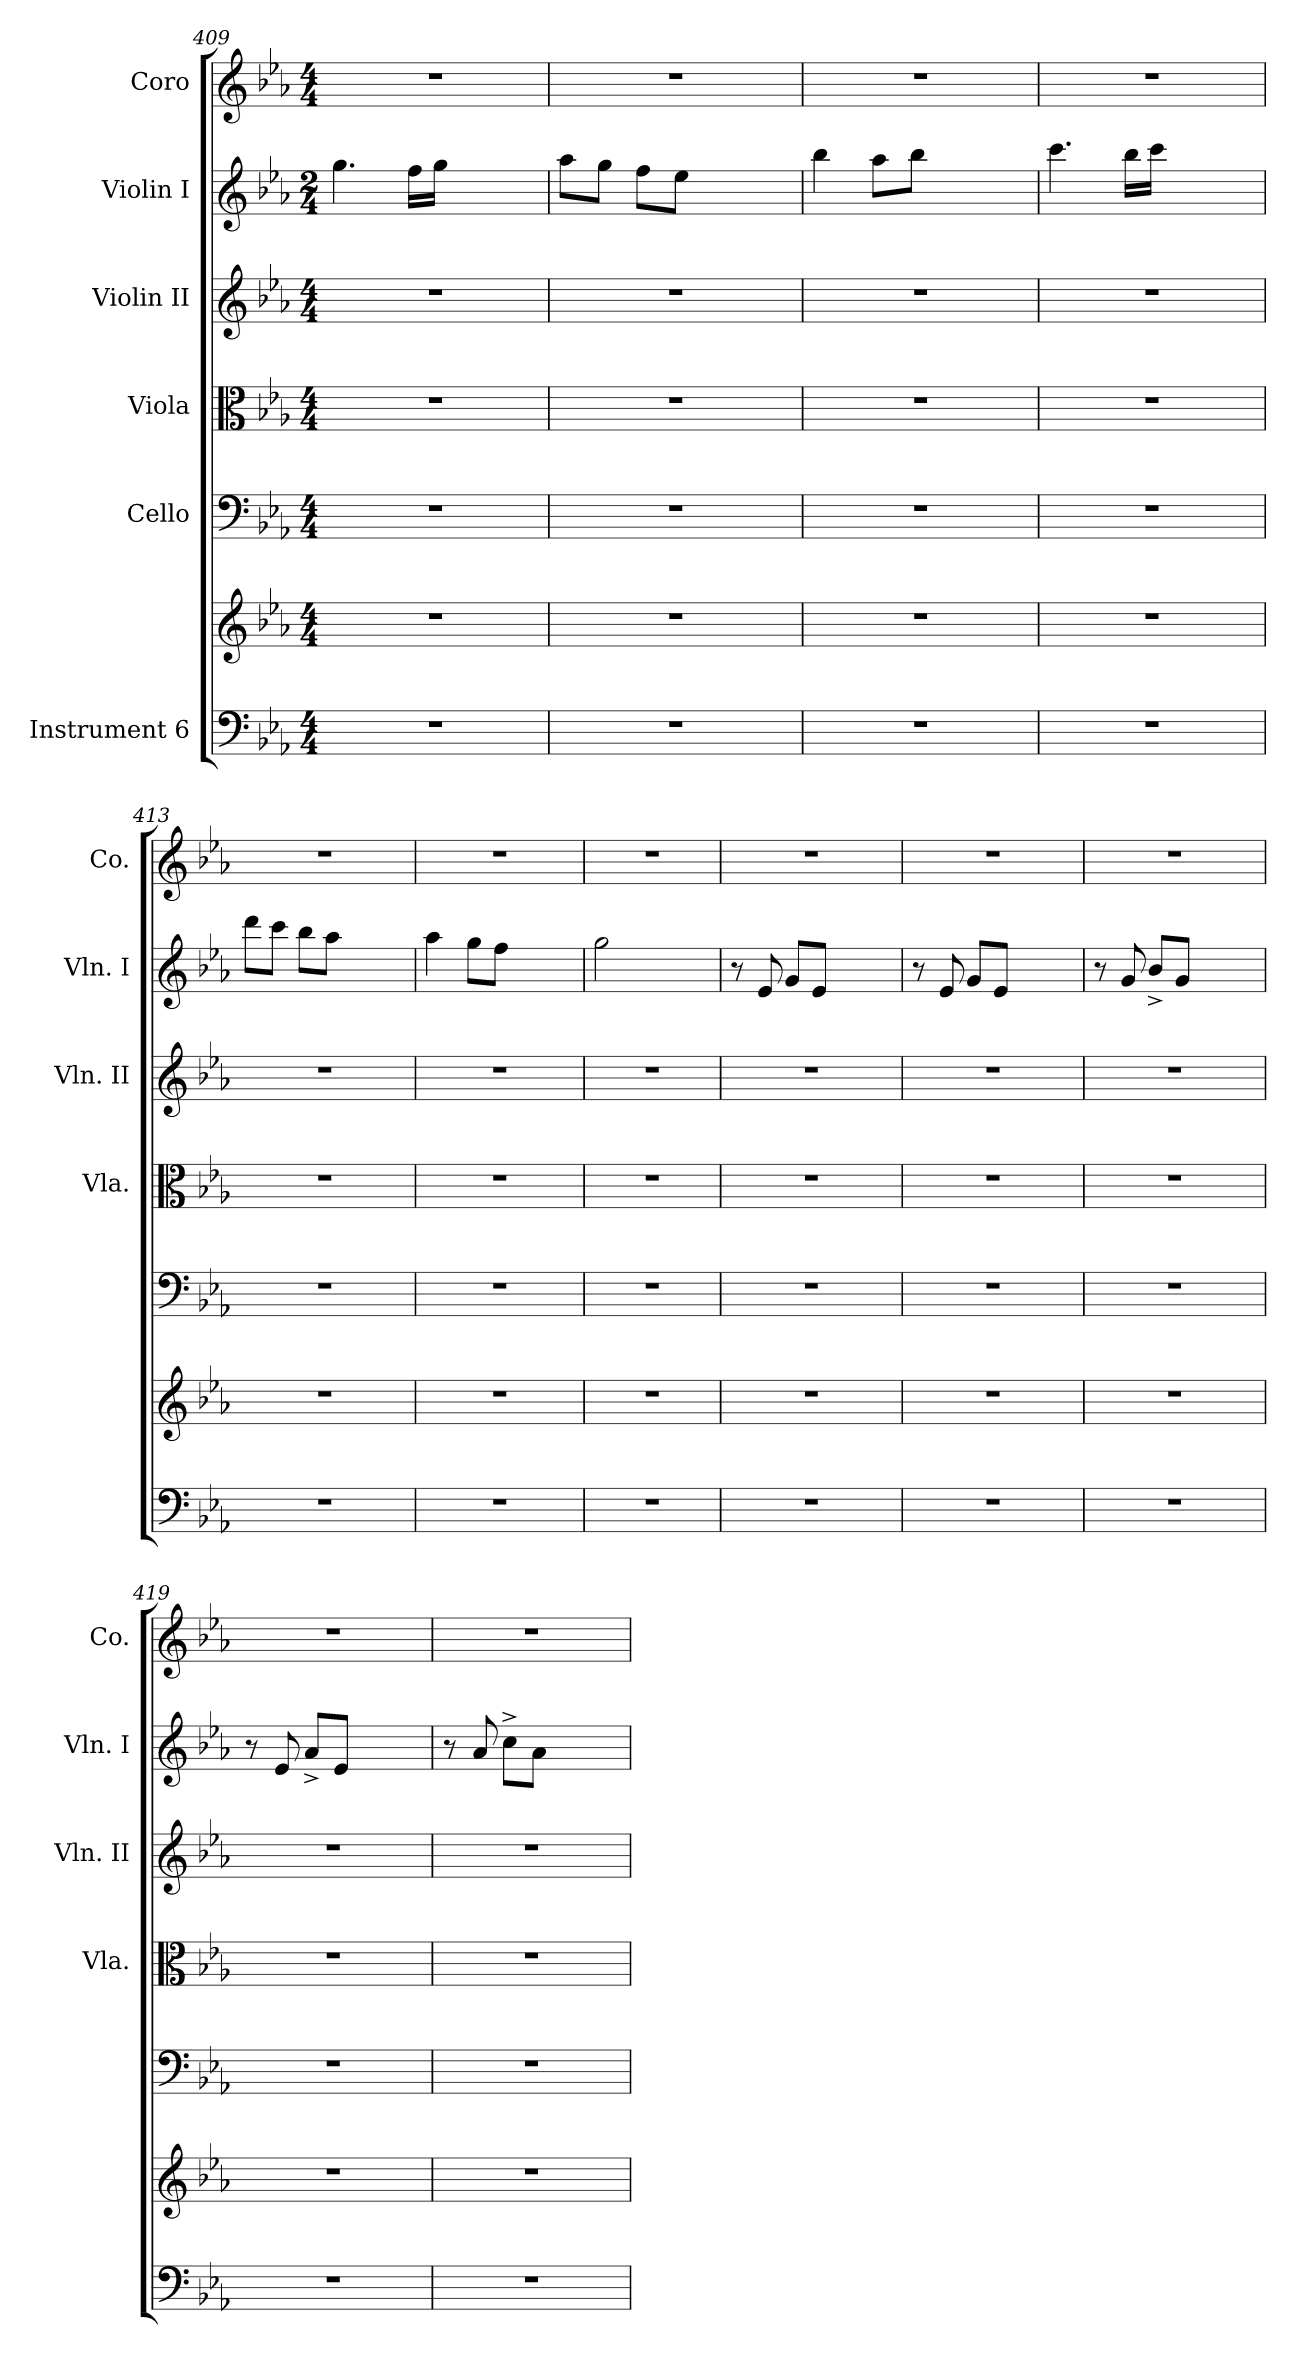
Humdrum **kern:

**kern	**kern	**kern	**kern	**kern	**kern	**kern
*part6	*part6	*part5	*part4	*part3	*part2	*part1
*staff7	*staff6	*staff5	*staff4	*staff3	*staff2	*staff1
*I"Instrument 6	*	*I"Cello	*I"Viola	*I"Violin II	*I"Violin I	*I"Coro
*	*	*	*I'Vla.	*I'Vln. II	*I'Vln. I	*I'Co.
!!LO:PB:g=z
*clefF4	*clefG2	*clefF4	*clefC3	*clefG2	*clefG2	*clefG2
*k[b-e-a-]	*k[b-e-a-]	*k[b-e-a-]	*k[b-e-a-]	*k[b-e-a-]	*k[b-e-a-]	*k[b-e-a-]
*E-:	*E-:	*E-:	*E-:	*E-:	*E-:	*E-:
*M4/4	*M4/4	*M4/4	*M4/4	*M4/4	*M2/4	*M4/4
=409	=409	=409	=409	=409	=409	=409
1r	1r	1r	1r	1r	4.gg\	1r
.	.	.	.	.	16ff\L	.
.	.	.	.	.	16gg\J	.
.	.	.	.	.	2ryy	.
=410	=410	=410	=410	=410	=410	=410
1r	1r	1r	1r	1r	8aa-\L	1r
.	.	.	.	.	8gg\J	.
.	.	.	.	.	8ff\L	.
.	.	.	.	.	8ee-\J	.
.	.	.	.	.	2ryy	.
=411	=411	=411	=411	=411	=411	=411
1r	1r	1r	1r	1r	4bb-\	1r
.	.	.	.	.	8aa-\L	.
.	.	.	.	.	8bb-\J	.
.	.	.	.	.	2ryy	.
=412	=412	=412	=412	=412	=412	=412
1r	1r	1r	1r	1r	4.ccc\	1r
.	.	.	.	.	16bb-\L	.
.	.	.	.	.	16ccc\J	.
.	.	.	.	.	2ryy	.
=413	=413	=413	=413	=413	=413	=413
1r	1r	1r	1r	1r	8ddd\L	1r
.	.	.	.	.	8ccc\J	.
.	.	.	.	.	8bb-\L	.
.	.	.	.	.	8aa-\J	.
.	.	.	.	.	2ryy	.
=414	=414	=414	=414	=414	=414	=414
1r	1r	1r	1r	1r	4aa-\	1r
.	.	.	.	.	8gg\L	.
.	.	.	.	.	8ff\J	.
.	.	.	.	.	2ryy	.
=415	=415	=415	=415	=415	=415	=415
1r	1r	1r	1r	1r	2gg\	1r
.	.	.	.	.	2ryy	.
=416	=416	=416	=416	=416	=416	=416
1r	1r	1r	1r	1r	8r	1r
.	.	.	.	.	8e-/	.
.	.	.	.	.	8g/L	.
.	.	.	.	.	8e-/J	.
.	.	.	.	.	2ryy	.
!!LO:LB:g=z
=417	=417	=417	=417	=417	=417	=417
1r	1r	1r	1r	1r	8r	1r
.	.	.	.	.	8e-/	.
.	.	.	.	.	8g/L	.
.	.	.	.	.	8e-/J	.
.	.	.	.	.	2ryy	.
=418	=418	=418	=418	=418	=418	=418
1r	1r	1r	1r	1r	8r	1r
.	.	.	.	.	8g/	.
.	.	.	.	.	8b-^>/L	.
.	.	.	.	.	8g/J	.
.	.	.	.	.	2ryy	.
=419	=419	=419	=419	=419	=419	=419
1r	1r	1r	1r	1r	8r	1r
.	.	.	.	.	8e-/	.
.	.	.	.	.	8a-^>/L	.
.	.	.	.	.	8e-/J	.
.	.	.	.	.	2ryy	.
=420	=420	=420	=420	=420	=420	=420
1r	1r	1r	1r	1r	8r	1r
.	.	.	.	.	8a-/	.
.	.	.	.	.	8cc^<\L	.
.	.	.	.	.	8a-\J	.
.	.	.	.	.	2ryy	.
=	=	=	=	=	=	=
*-	*-	*-	*-	*-	*-	*-
